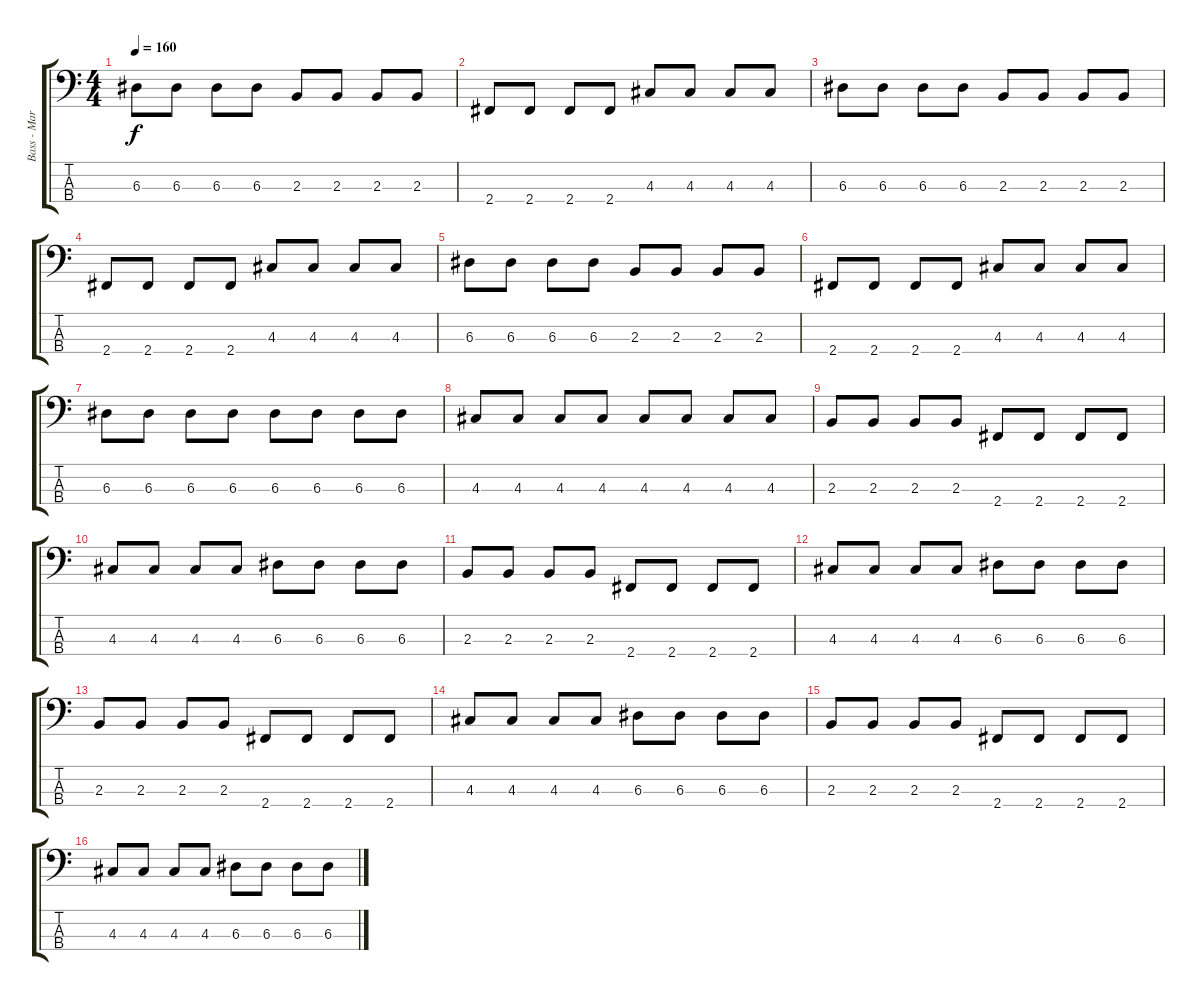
\track ("Bass - Mark Alan Hoppus" "Bass - Mar") {instrument electricbassfinger}
\staff {score tabs}
\tuning (G2 D2 A1 E1) {hide}
\ts (4 4)
\tempo 160
\clef f4
\ks c
6.3.8{dy f} 6.3.8 6.3.8 6.3.8 2.3.8 2.3.8 2.3.8 2.3.8 |
2.4.8 2.4.8 2.4.8 2.4.8 4.3.8 4.3.8 4.3.8 4.3.8 |
6.3.8 6.3.8 6.3.8 6.3.8 2.3.8 2.3.8 2.3.8 2.3.8 |
2.4.8 2.4.8 2.4.8 2.4.8 4.3.8 4.3.8 4.3.8 4.3.8 |
6.3.8 6.3.8 6.3.8 6.3.8 2.3.8 2.3.8 2.3.8 2.3.8 |
2.4.8 2.4.8 2.4.8 2.4.8 4.3.8 4.3.8 4.3.8 4.3.8 |
6.3.8 6.3.8 6.3.8 6.3.8 6.3.8 6.3.8 6.3.8 6.3.8 |
4.3.8 4.3.8 4.3.8 4.3.8 4.3.8 4.3.8 4.3.8 4.3.8 |
2.3.8 2.3.8 2.3.8 2.3.8 2.4.8 2.4.8 2.4.8 2.4.8 |
4.3.8 4.3.8 4.3.8 4.3.8 6.3.8 6.3.8 6.3.8 6.3.8 |
2.3.8 2.3.8 2.3.8 2.3.8 2.4.8 2.4.8 2.4.8 2.4.8 |
4.3.8 4.3.8 4.3.8 4.3.8 6.3.8 6.3.8 6.3.8 6.3.8 |
2.3.8 2.3.8 2.3.8 2.3.8 2.4.8 2.4.8 2.4.8 2.4.8 |
4.3.8 4.3.8 4.3.8 4.3.8 6.3.8 6.3.8 6.3.8 6.3.8 |
2.3.8 2.3.8 2.3.8 2.3.8 2.4.8 2.4.8 2.4.8 2.4.8 |
4.3.8 4.3.8 4.3.8 4.3.8 6.3.8 6.3.8 6.3.8 6.3.8
